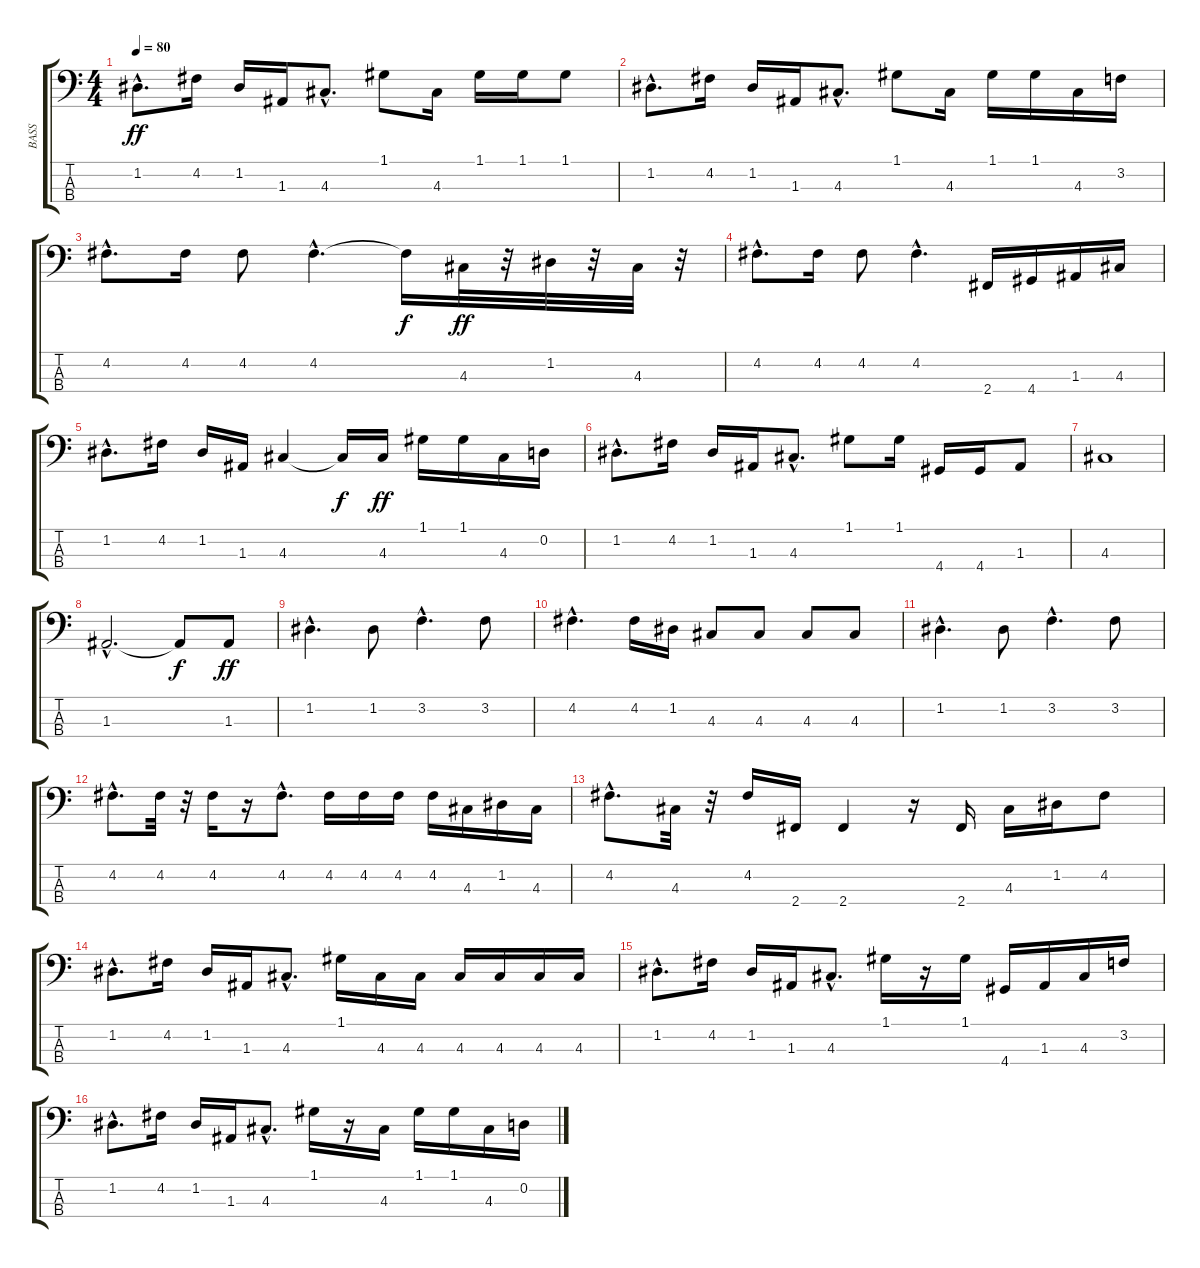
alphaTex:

\track ("BASS" "BASS") {instrument fretlessbass}
\staff {score tabs}
\tuning (G2 D2 A1 E1) {hide}
\ts (4 4)
\tempo 80
\clef f4
\ks c
1.2{hac}.8{d dy ff} 4.2.16 1.2.16 1.3.16 4.3{hac}.8{d} 1.1.8 4.3.16 1.1.16 1.1.16 1.1.8 |
1.2{hac}.8{d} 4.2.16 1.2.16 1.3.16 4.3{hac}.8{d} 1.1.8 4.3.16 1.1.16 1.1.16 4.3.16 3.2.16 |
4.2{hac}.8{d} 4.2.16 4.2.8 4.2{hac}.4{d} 4.2{t}.16{dy f} 4.3.32{dy ff} r.32 1.2.32 r.32 4.3.32 r.32 |
4.2{hac}.8{d} 4.2.16 4.2.8 4.2{hac}.4{d} 2.4.16 4.4.16 1.3.16 4.3.16 |
1.2{hac}.8{d} 4.2.16 1.2.16 1.3.16 4.3.4 4.3{t}.16{dy f} 4.3.16{dy ff} 1.1.16 1.1.16 4.3.16 0.2.16 |
1.2{hac}.8{d} 4.2.16 1.2.16 1.3.16 4.3{hac}.8{d} 1.1.8 1.1.16 4.4.16 4.4.16 1.3.8 |
4.3.1 |
1.3{hac}.2{d} 1.3{t}.8{dy f} 1.3.8{dy ff} |
1.2{hac}.4{d} 1.2.8 3.2{hac}.4{d} 3.2.8 |
4.2{hac}.4{d} 4.2.16 1.2.16 4.3.8 4.3.8 4.3.8 4.3.8 |
1.2{hac}.4{d} 1.2.8 3.2{hac}.4{d} 3.2.8 |
4.2{hac}.8{d} 4.2.32 r.32 4.2.16 r.16 4.2{hac}.8{d} 4.2.16 4.2.16 4.2.16 4.2.16 4.3.16 1.2.16 4.3.16 |
4.2{hac}.8{d} 4.3.32 r.32 4.2.16 2.4.16 2.4.4 r.16 2.4.16 4.3.16 1.2.16 4.2.8 |
1.2{hac}.8{d} 4.2.16 1.2.16 1.3.16 4.3{hac}.8{d} 1.1.16 4.3.16 4.3.16 4.3.16 4.3.16 4.3.16 4.3.16 |
1.2{hac}.8{d} 4.2.16 1.2.16 1.3.16 4.3{hac}.8{d} 1.1.16 r.16 1.1.16 4.4.16 1.3.16 4.3.16 3.2.16 |
1.2{hac}.8{d} 4.2.16 1.2.16 1.3.16 4.3{hac}.8{d} 1.1.16 r.16 4.3.16 1.1.16 1.1.16 4.3.16 0.2.16
